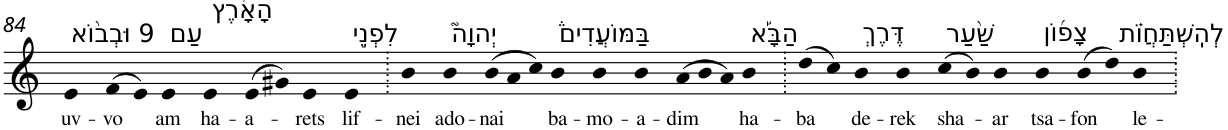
**kern	**text
*part1	*part1
*staff1	*staff1
*I"Piano	*
*I'Pno	*
!!LO:PB:g=z
*clefG2	*
*k[]	*
=84	=84
!LO:TX:a:t=9 וּבְב֨וֹא	!
!	!LO:LY:b
4e	uv-
!	!LO:LY:b
(>8f	-vo
8e)	.
!LO:TX:a:t=עַם	!
!	!LO:LY:b
4e	am
!LO:TX:a:t=הָאָ֜רֶץ	!
!	!LO:LY:b
4e	ha-
!	!LO:LY:b
(>8e	-a-
8g#X)	.
!	!LO:LY:b
4e	-rets
!LO:TX:a:t=לִפְנֵ֣י	!
!	!LO:LY:b
4e	lif-
=85.	=85.
!	!LO:LY:b
4b	-nei
!LO:TX:a:t=יְהוָה֮	!
!	!LO:LY:b
4b	ado-
*Xtuplet	*
!	!LO:LY:b
(>12b	-nai
12a	.
12cc)	.
!LO:TX:a:t=בַּמּוֹעֲדִים֒	!
!	!LO:LY:b
4b	ba-
!	!LO:LY:b
4b	-mo-
!	!LO:LY:b
4b	-a-
!	!LO:LY:b
(>12a	-dim
12b	.
12a)	.
!LO:TX:a:t=הַבָּ֡א	!
!	!LO:LY:b
4b	ha-
=86.	=86.
!	!LO:LY:b
(>8dd	-ba
8cc)	.
!LO:TX:a:t=דֶּרֶךְ	!
!	!LO:LY:b
4b	de-
!	!LO:LY:b
4b	-rek
!LO:TX:a:t=שַׁ֨עַר	!
!	!LO:LY:b
(>8cc	sha-
8b)	.
!	!LO:LY:b
4b	-ar
!LO:TX:a:t=צָפ֜וֹן	!
!	!LO:LY:b
4b	tsa-
!	!LO:LY:b
(>8b	-fon
8dd)	.
!LO:TX:a:t=לְהִֽשְׁתַּחֲוֺ֗ת	!
!	!LO:LY:b
4b	le-
=.	=.
*-	*-
